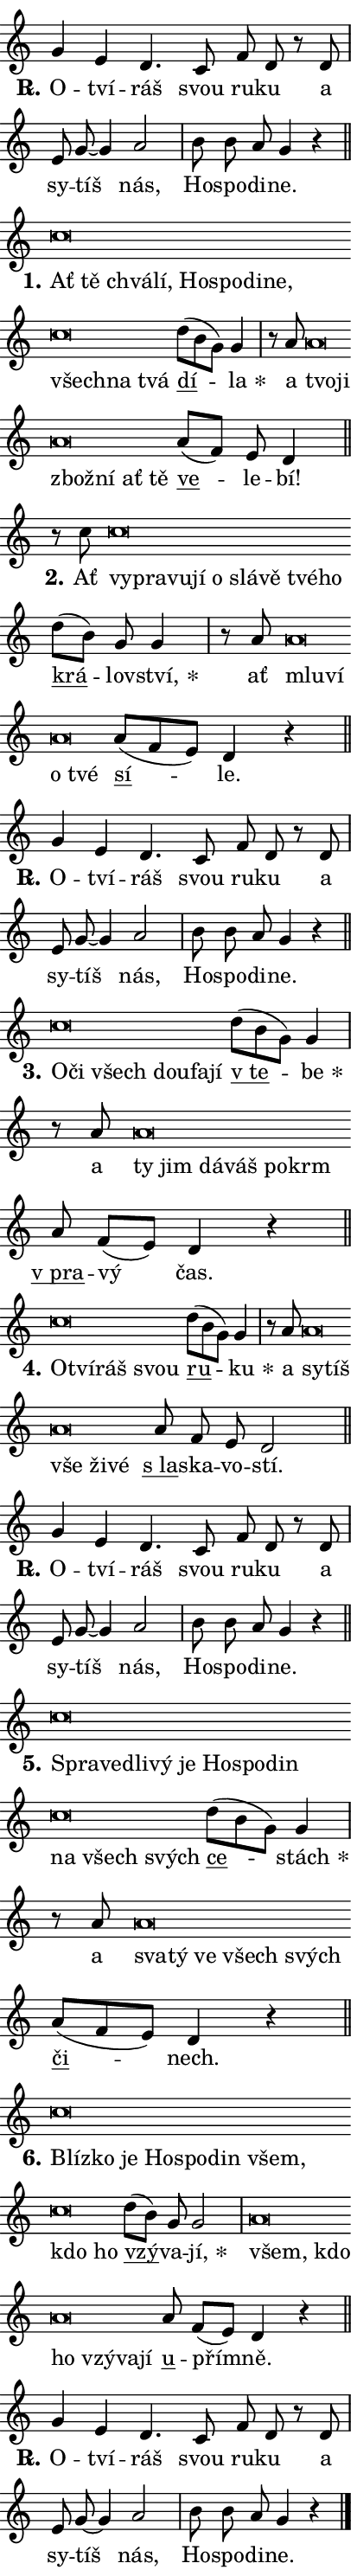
\version "2.24.0"
\header { tagline = "" }
\paper {
  indent = 0\cm
  top-margin = 0\cm
  right-margin = 0.13\cm % to fit lyric hyphens
  bottom-margin = 0\cm
  left-margin = 0\cm
  paper-width = 7\cm
  page-breaking = #ly:one-page-breaking
  system-system-spacing.basic-distance = #11
  score-system-spacing.basic-distance = #11
  ragged-last = ##f
}


%% Author: Thomas Morley
%% https://lists.gnu.org/archive/html/lilypond-user/2020-05/msg00002.html
#(define (line-position grob)
"Returns position of @var[grob} in current system:
   @code{'start}, if at first time-step
   @code{'end}, if at last time-step
   @code{'middle} otherwise
"
  (let* ((col (ly:item-get-column grob))
         (ln (ly:grob-object col 'left-neighbor))
         (rn (ly:grob-object col 'right-neighbor))
         (col-to-check-left (if (ly:grob? ln) ln col))
         (col-to-check-right (if (ly:grob? rn) rn col))
         (break-dir-left
           (and
             (ly:grob-property col-to-check-left 'non-musical #f)
             (ly:item-break-dir col-to-check-left)))
         (break-dir-right
           (and
             (ly:grob-property col-to-check-right 'non-musical #f)
             (ly:item-break-dir col-to-check-right))))
        (cond ((eqv? 1 break-dir-left) 'start)
              ((eqv? -1 break-dir-right) 'end)
              (else 'middle))))

#(define (tranparent-at-line-position vctor)
  (lambda (grob)
  "Relying on @code{line-position} select the relevant enry from @var{vctor}.
Used to determine transparency,"
    (case (line-position grob)
      ((end) (not (vector-ref vctor 0)))
      ((middle) (not (vector-ref vctor 1)))
      ((start) (not (vector-ref vctor 2))))))

noteHeadBreakVisibility =
#(define-music-function (break-visibility)(vector?)
"Makes @code{NoteHead}s transparent relying on @var{break-visibility}"
#{
  \override NoteHead.transparent =
    #(tranparent-at-line-position break-visibility)
#})

#(define delete-ledgers-for-transparent-note-heads
  (lambda (grob)
    "Reads whether a @code{NoteHead} is transparent.
If so this @code{NoteHead} is removed from @code{'note-heads} from
@var{grob}, which is supposed to be @code{LedgerLineSpanner}.
As a result ledgers are not printed for this @code{NoteHead}"
    (let* ((nhds-array (ly:grob-object grob 'note-heads))
           (nhds-list
             (if (ly:grob-array? nhds-array)
                 (ly:grob-array->list nhds-array)
                 '()))
           ;; Relies on the transparent-property being done before
           ;; Staff.LedgerLineSpanner.after-line-breaking is executed.
           ;; This is fragile ...
           (to-keep
             (remove
               (lambda (nhd)
                 (ly:grob-property nhd 'transparent #f))
               nhds-list)))
      ;; TODO find a better method to iterate over grob-arrays, similiar
      ;; to filter/remove etc for lists
      ;; For now rebuilt from scratch
      (set! (ly:grob-object grob 'note-heads)  '())
      (for-each
        (lambda (nhd)
          (ly:pointer-group-interface::add-grob grob 'note-heads nhd))
        to-keep))))

squashNotes = {
  \override NoteHead.X-extent = #'(-0.2 . 0.2)
  \override NoteHead.Y-extent = #'(-0.75 . 0)
  \override NoteHead.stencil =
    #(lambda (grob)
       (let ((pos (ly:grob-property grob 'staff-position)))
         (begin
           (if (< pos -7) (display "ERROR: Lower brevis then expected\n") (display "OK: Expected brevis position\n"))
           (if (<= pos -6) ly:text-interface::print ly:note-head::print))))
}
unSquashNotes = {
  \revert NoteHead.X-extent
  \revert NoteHead.Y-extent
  \revert NoteHead.stencil
}

hideNotes = \noteHeadBreakVisibility #begin-of-line-visible
unHideNotes = \noteHeadBreakVisibility #all-visible

% work-around for resetting accidentals
% https://lilypond.org/doc/v2.23/Documentation/notation/displaying-rhythms#unmetered-music
cadenzaMeasure = {
  \cadenzaOff
  \partial 1024 s1024
  \cadenzaOn
}

#(define-markup-command (accent layout props text) (markup?)
  "Underline accented syllable"
  (interpret-markup layout props
    #{\markup \override #'(offset . 4.3) \underline { #text }#}))

responsum = \markup \concat {
  "R" \hspace #-1.05 \path #0.1 #'((moveto 0 0.07) (lineto 0.9 0.8)) \hspace #0.05 "."
}

spaceSize = #0.6828661417322834 % exact space size for TeX Gyre Schola

\layout {
  \context {
    \Staff
    \remove "Time_signature_engraver"
    \override LedgerLineSpanner.after-line-breaking = #delete-ledgers-for-transparent-note-heads
  }
  \context {
    \Lyrics {
      \override LyricSpace.minimum-distance = \spaceSize
      \override LyricText.font-name = #"TeX Gyre Schola"
      \override LyricText.font-size = 1
      \override StanzaNumber.font-name = #"TeX Gyre Schola Bold"
      \override StanzaNumber.font-size = 1
    }
  }
  \context {
    \Score 
    \override NoteHead.text =
      #(lambda (grob) 
        (let ((pos (ly:grob-property grob 'staff-position)))
          #{\markup {
            \combine
              \halign #-0.55 \raise #(if (= pos -6) 0 0.5) \override #'(thickness . 2) \draw-line #'(3.2 . 0)
              \musicglyph "noteheads.sM1"
          }#}))
  }
}

% magnetic-lyrics.ily
%
%   written by
%     Jean Abou Samra <jean@abou-samra.fr>
%     Werner Lemberg <wl@gnu.org>
%
%   adapted by
%     Jiri Hon <jiri.hon@gmail.com>
%
% Version 2022-Apr-15

% https://www.mail-archive.com/lilypond-user@gnu.org/msg149350.html

#(define (Left_hyphen_pointer_engraver context)
   "Collect syllable-hyphen-syllable occurrences in lyrics and store
them in properties.  This engraver only looks to the left.  For
example, if the lyrics input is @code{foo -- bar}, it does the
following.

@itemize @bullet
@item
Set the @code{text} property of the @code{LyricHyphen} grob between
@q{foo} and @q{bar} to @code{foo}.

@item
Set the @code{left-hyphen} property of the @code{LyricText} grob with
text @q{foo} to the @code{LyricHyphen} grob between @q{foo} and
@q{bar}.
@end itemize

Use this auxiliary engraver in combination with the
@code{lyric-@/text::@/apply-@/magnetic-@/offset!} hook."
   (let ((hyphen #f)
         (text #f))
     (make-engraver
      (acknowledgers
       ((lyric-syllable-interface engraver grob source-engraver)
        (set! text grob)))
      (end-acknowledgers
       ((lyric-hyphen-interface engraver grob source-engraver)
        ;(when (not (grob::has-interface grob 'lyric-space-interface))
          (set! hyphen grob)));)
      ((stop-translation-timestep engraver)
       (when (and text hyphen)
         (ly:grob-set-object! text 'left-hyphen hyphen))
       (set! text #f)
       (set! hyphen #f)))))

#(define (lyric-text::apply-magnetic-offset! grob)
   "If the space between two syllables is less than the value in
property @code{LyricText@/.details@/.squash-threshold}, move the right
syllable to the left so that it gets concatenated with the left
syllable.

Use this function as a hook for
@code{LyricText@/.after-@/line-@/breaking} if the
@code{Left_@/hyphen_@/pointer_@/engraver} is active."
   (let ((hyphen (ly:grob-object grob 'left-hyphen #f)))
     (when hyphen
       (let ((left-text (ly:spanner-bound hyphen LEFT)))
         (when (grob::has-interface left-text 'lyric-syllable-interface)
           (let* ((common (ly:grob-common-refpoint grob left-text X))
                  (this-x-ext (ly:grob-extent grob common X))
                  (left-x-ext
                   (begin
                     ;; Trigger magnetism for left-text.
                     (ly:grob-property left-text 'after-line-breaking)
                     (ly:grob-extent left-text common X)))
                  ;; `delta` is the gap width between two syllables.
                  (delta (- (interval-start this-x-ext)
                            (interval-end left-x-ext)))
                  (details (ly:grob-property grob 'details))
                  (threshold (assoc-get 'squash-threshold details 0.2)))
             (when (< delta threshold)
               (let* (;; We have to manipulate the input text so that
                      ;; ligatures crossing syllable boundaries are not
                      ;; disabled.  For languages based on the Latin
                      ;; script this is essentially a beautification.
                      ;; However, for non-Western scripts it can be a
                      ;; necessity.
                      (lt (ly:grob-property left-text 'text))
                      (rt (ly:grob-property grob 'text))
                      (is-space (grob::has-interface hyphen 'lyric-space-interface))
                      (space (if is-space " " ""))
                      (extra-delta (if is-space spaceSize 0))
                      ;; Append new syllable.
                      (ltrt-space (if (and (string? lt) (string? rt))
                                (string-append lt space rt)
                                (make-concat-markup (list lt space rt))))
                      ;; Right-align `ltrt` to the right side.
                      (ltrt-space-markup (grob-interpret-markup
                               grob
                               (make-translate-markup
                                (cons (interval-length this-x-ext) 0)
                                (make-right-align-markup ltrt-space)))))
                 (begin
                   ;; Don't print `left-text`.
                   (ly:grob-set-property! left-text 'stencil #f)
                   ;; Set text and stencil (which holds all collected
                   ;; syllables so far) and shift it to the left.
                   (ly:grob-set-property! grob 'text ltrt-space)
                   (ly:grob-set-property! grob 'stencil ltrt-space-markup)
                   (ly:grob-translate-axis! grob (- (- delta extra-delta)) X))))))))))


#(define (lyric-hyphen::displace-bounds-first grob)
   ;; Make very sure this callback isn't triggered too early.
   (let ((left (ly:spanner-bound grob LEFT))
         (right (ly:spanner-bound grob RIGHT)))
     (ly:grob-property left 'after-line-breaking)
     (ly:grob-property right 'after-line-breaking)
     (ly:lyric-hyphen::print grob)))

squashThreshold = #0.4

\layout {
  \context {
    \Lyrics
    \consists #Left_hyphen_pointer_engraver
    \override LyricText.after-line-breaking =
      #lyric-text::apply-magnetic-offset!
    \override LyricHyphen.stencil = #lyric-hyphen::displace-bounds-first
    \override LyricText.details.squash-threshold = \squashThreshold
    \override LyricHyphen.minimum-distance = 0
    \override LyricHyphen.minimum-length = \squashThreshold
  }
}

squashText = \override LyricText.details.squash-threshold = 9999
unSquashText = \override LyricText.details.squash-threshold = \squashThreshold

leftText = \override LyricText.self-alignment-X = #LEFT
unLeftText = \revert LyricText.self-alignment-X

starOffset = #(lambda (grob) 
                (let ((x_offset (ly:self-alignment-interface::aligned-on-x-parent grob)))
                  (if (= x_offset 0) 0 (+ x_offset 1.2))))

star = #(define-music-function (syllable)(string?)
"Append star separator at the end of a syllable"
#{
  \once \override LyricText.X-offset = #starOffset
  \lyricmode { \markup {
    #syllable
    \override #'((font-name . "TeX Gyre Schola Bold")) \hspace #0.2 \lower #0.65 \larger "*"
  } }
#})

starAccent = #(define-music-function (syllable)(string?)
"Append star separator at the end of a syllable and make accent"
#{
  \once \override LyricText.X-offset = #starOffset
  \lyricmode { \markup {
    \accent #syllable
    \override #'((font-name . "TeX Gyre Schola Bold")) \hspace #0.2 \lower #0.65 \larger "*"
  } }
#})

breath = #(define-music-function (syllable)(string?)
"Append breathing indicator at the end of a syllable"
#{
  \lyricmode { \markup { #syllable "+" } }
#})

optionalBreath = #(define-music-function (syllable)(string?)
"Append optional breathing indicator at the end of a syllable"
#{
  \lyricmode { \markup { #syllable "(+)" } }
#})


\score {
    <<
        \new Voice = "melody" { \cadenzaOn \key c \major \relative { g'4 e d4. c8 f d r d \cadenzaMeasure \bar "|" e g~ g4 a2 \cadenzaMeasure \bar "|" b8 b a g4 r \cadenzaMeasure \bar "||" \break } }
        \new Lyrics \lyricsto "melody" { \lyricmode { \set stanza = \responsum
O -- tví -- ráš svou ru -- ku a sy -- tíš nás, Ho -- spo -- di -- ne. } }
    >>
    \layout {}
}

\score {
    <<
        \new Voice = "melody" { \cadenzaOn \key c \major \relative { \squashNotes c''\breve*1/16 \hideNotes \breve*1/16 \bar "" \breve*1/16 \bar "" \breve*1/16 \bar "" \breve*1/16 \bar "" \breve*1/16 \bar "" \breve*1/16 \bar "" \breve*1/16 \bar "" \breve*1/16 \bar "" \breve*1/16 \breve*1/16 \bar "" \unHideNotes \unSquashNotes \bar "" d8[( b g)] g4 \cadenzaMeasure \bar "|" r8 a8 \squashNotes a\breve*1/16 \hideNotes \breve*1/16 \bar "" \breve*1/16 \bar "" \breve*1/16 \bar "" \breve*1/16 \breve*1/16 \bar "" \unHideNotes \unSquashNotes \bar "" a8[( f)] e d4 \cadenzaMeasure \bar "||" \break } }
        \new Lyrics \lyricsto "melody" { \lyricmode { \set stanza = "1."
\leftText Ať \squashText tě chvá -- lí, Ho -- spo -- di -- ne, všech -- na tvá \unLeftText \unSquashText \markup \accent dí -- \star la a \leftText tvo -- \squashText ji zbož -- ní ať tě \unLeftText \unSquashText \markup \accent ve -- le -- bí! } }
    >>
    \layout {}
}

\score {
    <<
        \new Voice = "melody" { \cadenzaOn \key c \major \relative { r8 c''8 \squashNotes c\breve*1/16 \hideNotes \breve*1/16 \bar "" \breve*1/16 \bar "" \breve*1/16 \bar "" \breve*1/16 \bar "" \breve*1/16 \bar "" \breve*1/16 \bar "" \breve*1/16 \breve*1/16 \bar "" \unHideNotes \unSquashNotes \bar "" d8[( b)] g g4 \cadenzaMeasure \bar "|" r8 a8 \squashNotes a\breve*1/16 \hideNotes \breve*1/16 \bar "" \breve*1/16 \breve*1/16 \bar "" \unHideNotes \unSquashNotes \bar "" a8[( f e)] d4 r \cadenzaMeasure \bar "||" \break } }
        \new Lyrics \lyricsto "melody" { \lyricmode { \set stanza = "2."
Ať \leftText vy -- \squashText pra -- vu -- jí o slá -- vě tvé -- ho \unLeftText \unSquashText \markup \accent krá -- lov -- \star ství, ať \leftText mlu -- \squashText ví o tvé \unLeftText \unSquashText \markup \accent sí -- le. } }
    >>
    \layout {}
}

\score {
    <<
        \new Voice = "melody" { \cadenzaOn \key c \major \relative { g'4 e d4. c8 f d r d \cadenzaMeasure \bar "|" e g~ g4 a2 \cadenzaMeasure \bar "|" b8 b a g4 r \cadenzaMeasure \bar "||" \break } }
        \new Lyrics \lyricsto "melody" { \lyricmode { \set stanza = \responsum
O -- tví -- ráš svou ru -- ku a sy -- tíš nás, Ho -- spo -- di -- ne. } }
    >>
    \layout {}
}

\score {
    <<
        \new Voice = "melody" { \cadenzaOn \key c \major \relative { \squashNotes c''\breve*1/16 \hideNotes \breve*1/16 \bar "" \breve*1/16 \bar "" \breve*1/16 \bar "" \breve*1/16 \breve*1/16 \bar "" \unHideNotes \unSquashNotes \bar "" d8[( b g)] g4 \cadenzaMeasure \bar "|" r8 a8 \squashNotes a\breve*1/16 \hideNotes \breve*1/16 \bar "" \breve*1/16 \bar "" \breve*1/16 \bar "" \breve*1/16 \breve*1/16 \bar "" \unHideNotes \unSquashNotes \bar "" a8 f[( e)] d4 r \cadenzaMeasure \bar "||" \break } }
        \new Lyrics \lyricsto "melody" { \lyricmode { \set stanza = "3."
\leftText O -- \squashText či všech dou -- fa -- jí \unLeftText \unSquashText \markup \accent "v te" -- \star be a \leftText ty \squashText jim dá -- váš po -- krm \unLeftText \unSquashText \markup \accent "v pra" -- vý čas. } }
    >>
    \layout {}
}

\score {
    <<
        \new Voice = "melody" { \cadenzaOn \key c \major \relative { \squashNotes c''\breve*1/16 \hideNotes \breve*1/16 \bar "" \breve*1/16 \breve*1/16 \bar "" \unHideNotes \unSquashNotes \bar "" d8[( b g)] g4 \cadenzaMeasure \bar "|" r8 a8 \squashNotes a\breve*1/16 \hideNotes \breve*1/16 \bar "" \breve*1/16 \bar "" \breve*1/16 \breve*1/16 \bar "" \unHideNotes \unSquashNotes \bar "" a8 f e d2 \cadenzaMeasure \bar "||" \break } }
        \new Lyrics \lyricsto "melody" { \lyricmode { \set stanza = "4."
\leftText O -- \squashText tví -- ráš svou \unLeftText \unSquashText \markup \accent ru -- \star ku a \leftText sy -- \squashText tíš vše ži -- vé \unLeftText \unSquashText \markup \accent "s la" -- ska -- vo -- stí. } }
    >>
    \layout {}
}

\score {
    <<
        \new Voice = "melody" { \cadenzaOn \key c \major \relative { g'4 e d4. c8 f d r d \cadenzaMeasure \bar "|" e g~ g4 a2 \cadenzaMeasure \bar "|" b8 b a g4 r \cadenzaMeasure \bar "||" \break } }
        \new Lyrics \lyricsto "melody" { \lyricmode { \set stanza = \responsum
O -- tví -- ráš svou ru -- ku a sy -- tíš nás, Ho -- spo -- di -- ne. } }
    >>
    \layout {}
}

\score {
    <<
        \new Voice = "melody" { \cadenzaOn \key c \major \relative { \squashNotes c''\breve*1/16 \hideNotes \breve*1/16 \bar "" \breve*1/16 \bar "" \breve*1/16 \bar "" \breve*1/16 \bar "" \breve*1/16 \bar "" \breve*1/16 \bar "" \breve*1/16 \bar "" \breve*1/16 \bar "" \breve*1/16 \breve*1/16 \bar "" \unHideNotes \unSquashNotes \bar "" d8[( b g)] g4 \cadenzaMeasure \bar "|" r8 a8 \squashNotes a\breve*1/16 \hideNotes \breve*1/16 \bar "" \breve*1/16 \bar "" \breve*1/16 \breve*1/16 \bar "" \unHideNotes \unSquashNotes \bar "" a8[( f e)] d4 r \cadenzaMeasure \bar "||" \break } }
        \new Lyrics \lyricsto "melody" { \lyricmode { \set stanza = "5."
\leftText Spra -- \squashText ve -- dli -- vý je Ho -- spo -- din na všech svých \unLeftText \unSquashText \markup \accent ce -- \star stách a \leftText sva -- \squashText tý ve všech svých \unLeftText \unSquashText \markup \accent či -- nech. } }
    >>
    \layout {}
}

\score {
    <<
        \new Voice = "melody" { \cadenzaOn \key c \major \relative { \squashNotes c''\breve*1/16 \hideNotes \breve*1/16 \bar "" \breve*1/16 \bar "" \breve*1/16 \bar "" \breve*1/16 \bar "" \breve*1/16 \bar "" \breve*1/16 \bar "" \breve*1/16 \breve*1/16 \bar "" \unHideNotes \unSquashNotes \bar "" d8[( b)] g g2 \cadenzaMeasure \bar "|" \squashNotes a\breve*1/16 \hideNotes \breve*1/16 \bar "" \breve*1/16 \bar "" \breve*1/16 \bar "" \breve*1/16 \breve*1/16 \bar "" \unHideNotes \unSquashNotes \bar "" a8 f[( e)] d4 r \cadenzaMeasure \bar "||" \break } }
        \new Lyrics \lyricsto "melody" { \lyricmode { \set stanza = "6."
\leftText Blíz -- \squashText ko je Ho -- spo -- din všem, kdo ho \unLeftText \unSquashText \markup \accent vzý -- va -- \star jí, \leftText všem, \squashText kdo ho vzý -- va -- jí \unLeftText \unSquashText \markup \accent u -- přím -- ně. } }
    >>
    \layout {}
}

\score {
    <<
        \new Voice = "melody" { \cadenzaOn \key c \major \relative { g'4 e d4. c8 f d r d \cadenzaMeasure \bar "|" e g~ g4 a2 \cadenzaMeasure \bar "|" b8 b a g4 r \cadenzaMeasure \bar "||" \break } \bar "|." }
        \new Lyrics \lyricsto "melody" { \lyricmode { \set stanza = \responsum
O -- tví -- ráš svou ru -- ku a sy -- tíš nás, Ho -- spo -- di -- ne. } }
    >>
    \layout {}
}
